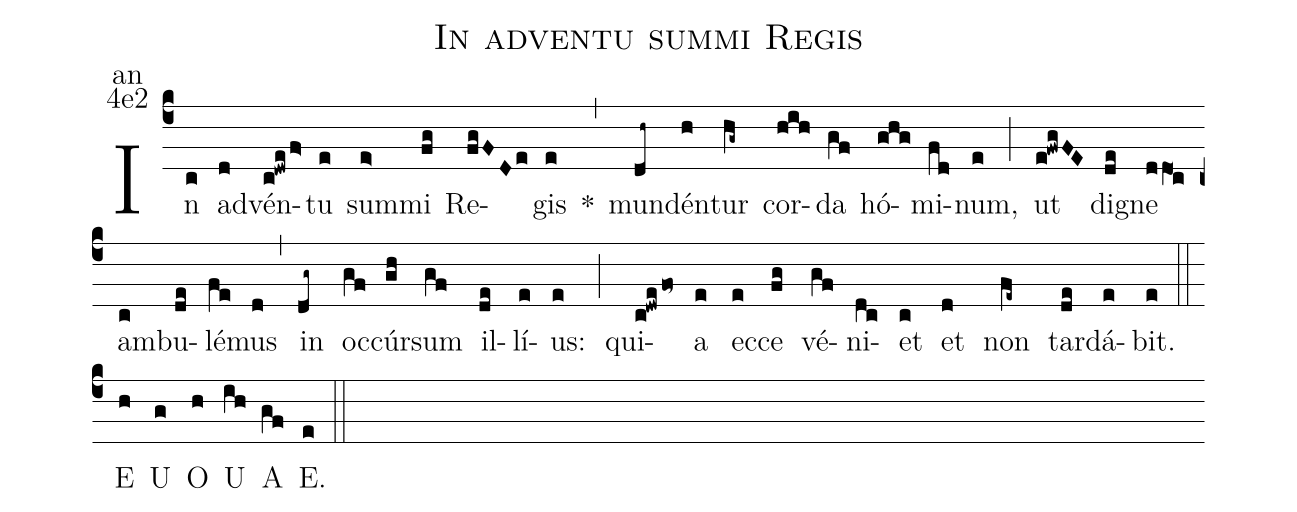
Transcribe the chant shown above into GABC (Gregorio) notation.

name:In adventu summi Regis;
office-part:an;
mode:4e2;
%%
(c4) In(c) ad(d)vén(c!dwef>)tu(e) sum(e>)mi(fg) Re(fgFDe)gis(e) <sp>*</sp>(,)
mun(dh~)dén(h)tur(hg~) cor(hih)da(gf) hó(ghg)mi(fd)num,(e) (;)
ut(e!fwgFE) dig(de)ne(ddO1c) am(c)bu(de)lé(fe)mus(d) (,)
in(dg~) oc(gf)cúr(gh)sum(gf) il(de)lí(e)us:(e) (;)
qui(c!dwefo~)a(e) ec(e)ce(fg) vé(gf)ni(dc)et(c) et(d) non(fe~) tar(de)dá(e)bit.(e) (::)
<eu> E(h) U(g) O(h) U(ih) A(gf) E.(e) </eu> (::)
